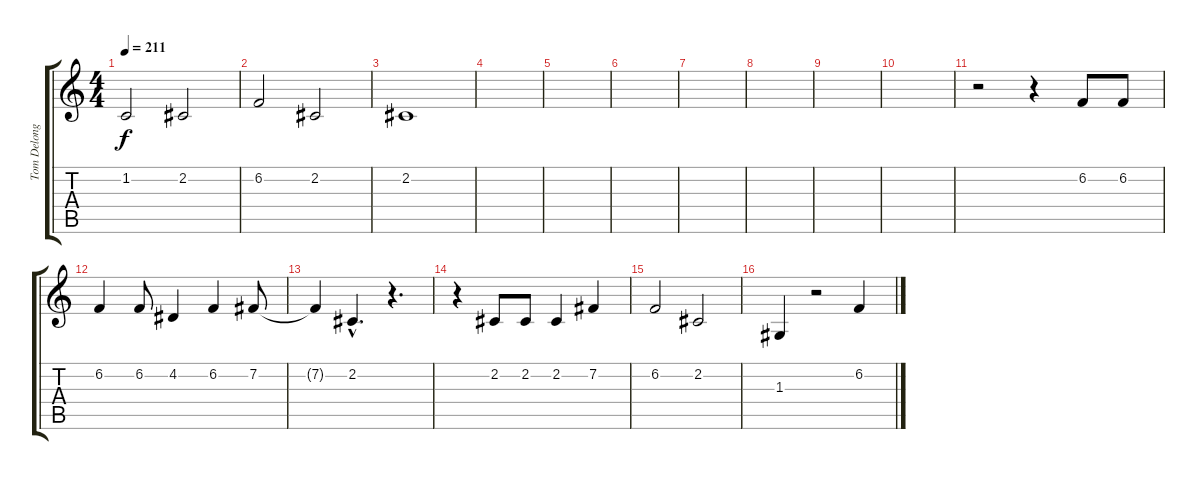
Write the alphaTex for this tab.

\track ("Tom Delonge (Vocals)" "Tom Delong") {instrument tenorsax}
\staff {score tabs}
\tuning (E4 B3 G3 D3 A2 E2) {hide}
\ts (4 4)
\tempo 211
\clef g2
\ks c
1.2.2{dy f} 2.2.2 |
6.2.2 2.2.2 |
2.2.1 |
|
|
|
|
|
|
|
r.2 r.4 6.2.8 6.2.8 |
6.2.4 6.2.8 4.2.4 6.2.4 7.2.8 |
7.2{t}.4 2.2{hac}.4{d} r.4{d} |
r.4 2.2.8 2.2.8 2.2.4 7.2.4 |
6.2.2 2.2.2 |
1.3.4 r.2 6.2.4
